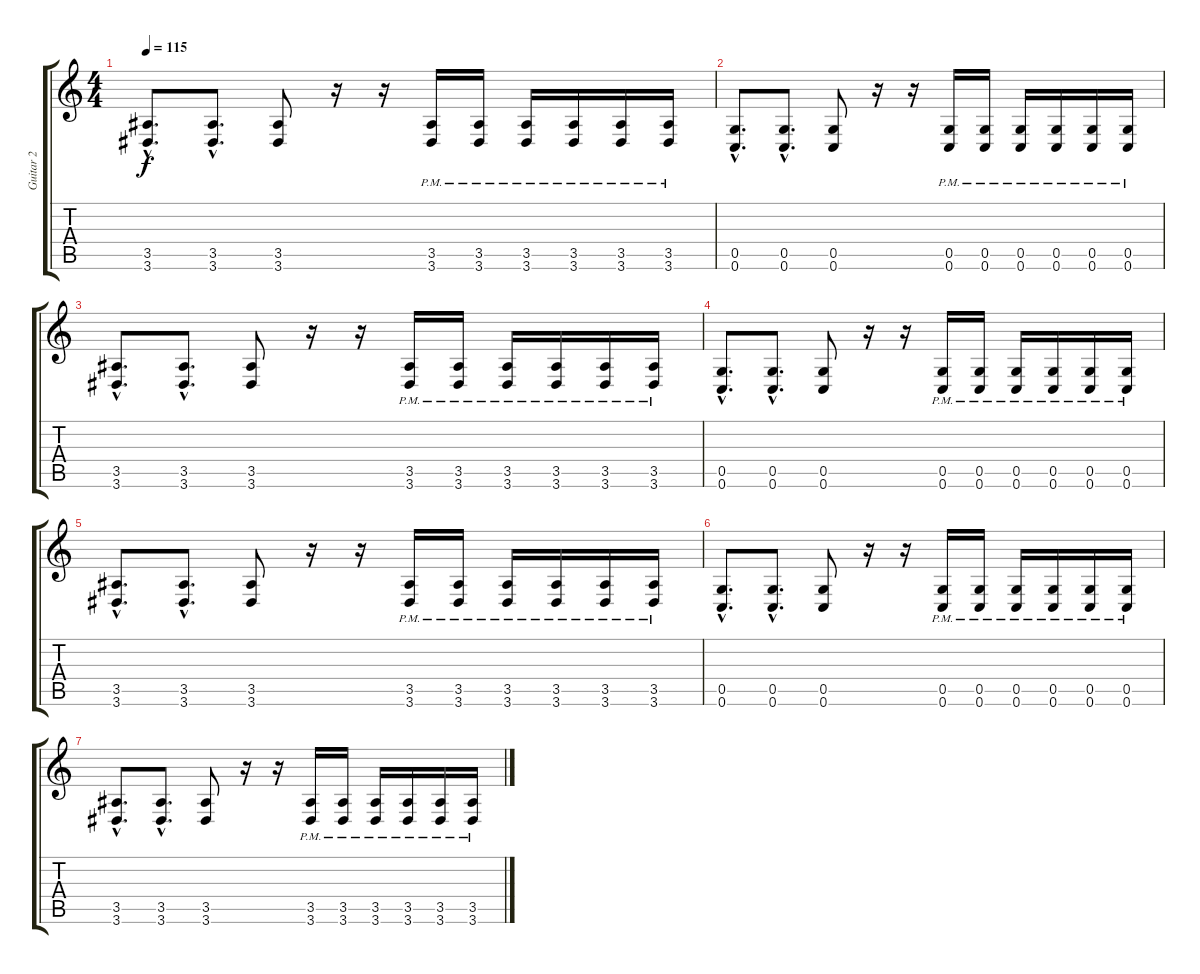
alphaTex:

\track ("Guitar 2" "Guitar 2") {instrument overdrivenguitar}
\staff {score tabs}
\tuning (D4 A3 F3 C3 G2 C2) {hide}
\ts (4 4)
\tempo 115
\clef g2
\ks c
(3.5{hac} 3.6{hac}).8{d dy f} (3.5{hac} 3.6{hac}).8{d} (3.5 3.6).8 r.16 r.16 (3.5{pm} 3.6{pm}).16 (3.5{pm} 3.6{pm}).16 (3.5{pm} 3.6{pm}).16 (3.5{pm} 3.6{pm}).16 (3.5{pm} 3.6{pm}).16 (3.5{pm} 3.6{pm}).16 |
(0.5{hac} 0.6{hac}).8{d volume 0} (0.5{hac} 0.6{hac}).8{d} (0.5 0.6).8 r.16 r.16 (0.5{pm} 0.6{pm}).16 (0.5{pm} 0.6{pm}).16 (0.5{pm} 0.6{pm}).16 (0.5{pm} 0.6{pm}).16 (0.5{pm} 0.6{pm}).16 (0.5{pm} 0.6{pm}).16 |
(3.5{hac} 3.6{hac}).8{d} (3.5{hac} 3.6{hac}).8{d} (3.5 3.6).8 r.16 r.16 (3.5{pm} 3.6{pm}).16 (3.5{pm} 3.6{pm}).16 (3.5{pm} 3.6{pm}).16 (3.5{pm} 3.6{pm}).16 (3.5{pm} 3.6{pm}).16 (3.5{pm} 3.6{pm}).16 |
(0.5{hac} 0.6{hac}).8{d} (0.5{hac} 0.6{hac}).8{d} (0.5 0.6).8 r.16 r.16 (0.5{pm} 0.6{pm}).16 (0.5{pm} 0.6{pm}).16 (0.5{pm} 0.6{pm}).16 (0.5{pm} 0.6{pm}).16 (0.5{pm} 0.6{pm}).16 (0.5{pm} 0.6{pm}).16 |
(3.5{hac} 3.6{hac}).8{d} (3.5{hac} 3.6{hac}).8{d} (3.5 3.6).8 r.16 r.16 (3.5{pm} 3.6{pm}).16 (3.5{pm} 3.6{pm}).16 (3.5{pm} 3.6{pm}).16 (3.5{pm} 3.6{pm}).16 (3.5{pm} 3.6{pm}).16 (3.5{pm} 3.6{pm}).16 |
(0.5{hac} 0.6{hac}).8{d} (0.5{hac} 0.6{hac}).8{d} (0.5 0.6).8 r.16 r.16 (0.5{pm} 0.6{pm}).16 (0.5{pm} 0.6{pm}).16 (0.5{pm} 0.6{pm}).16 (0.5{pm} 0.6{pm}).16 (0.5{pm} 0.6{pm}).16 (0.5{pm} 0.6{pm}).16 |
(3.5{hac} 3.6{hac}).8{d} (3.5{hac} 3.6{hac}).8{d} (3.5 3.6).8 r.16 r.16 (3.5{pm} 3.6{pm}).16 (3.5{pm} 3.6{pm}).16 (3.5{pm} 3.6{pm}).16 (3.5{pm} 3.6{pm}).16 (3.5{pm} 3.6{pm}).16 (3.5{pm} 3.6{pm}).16
